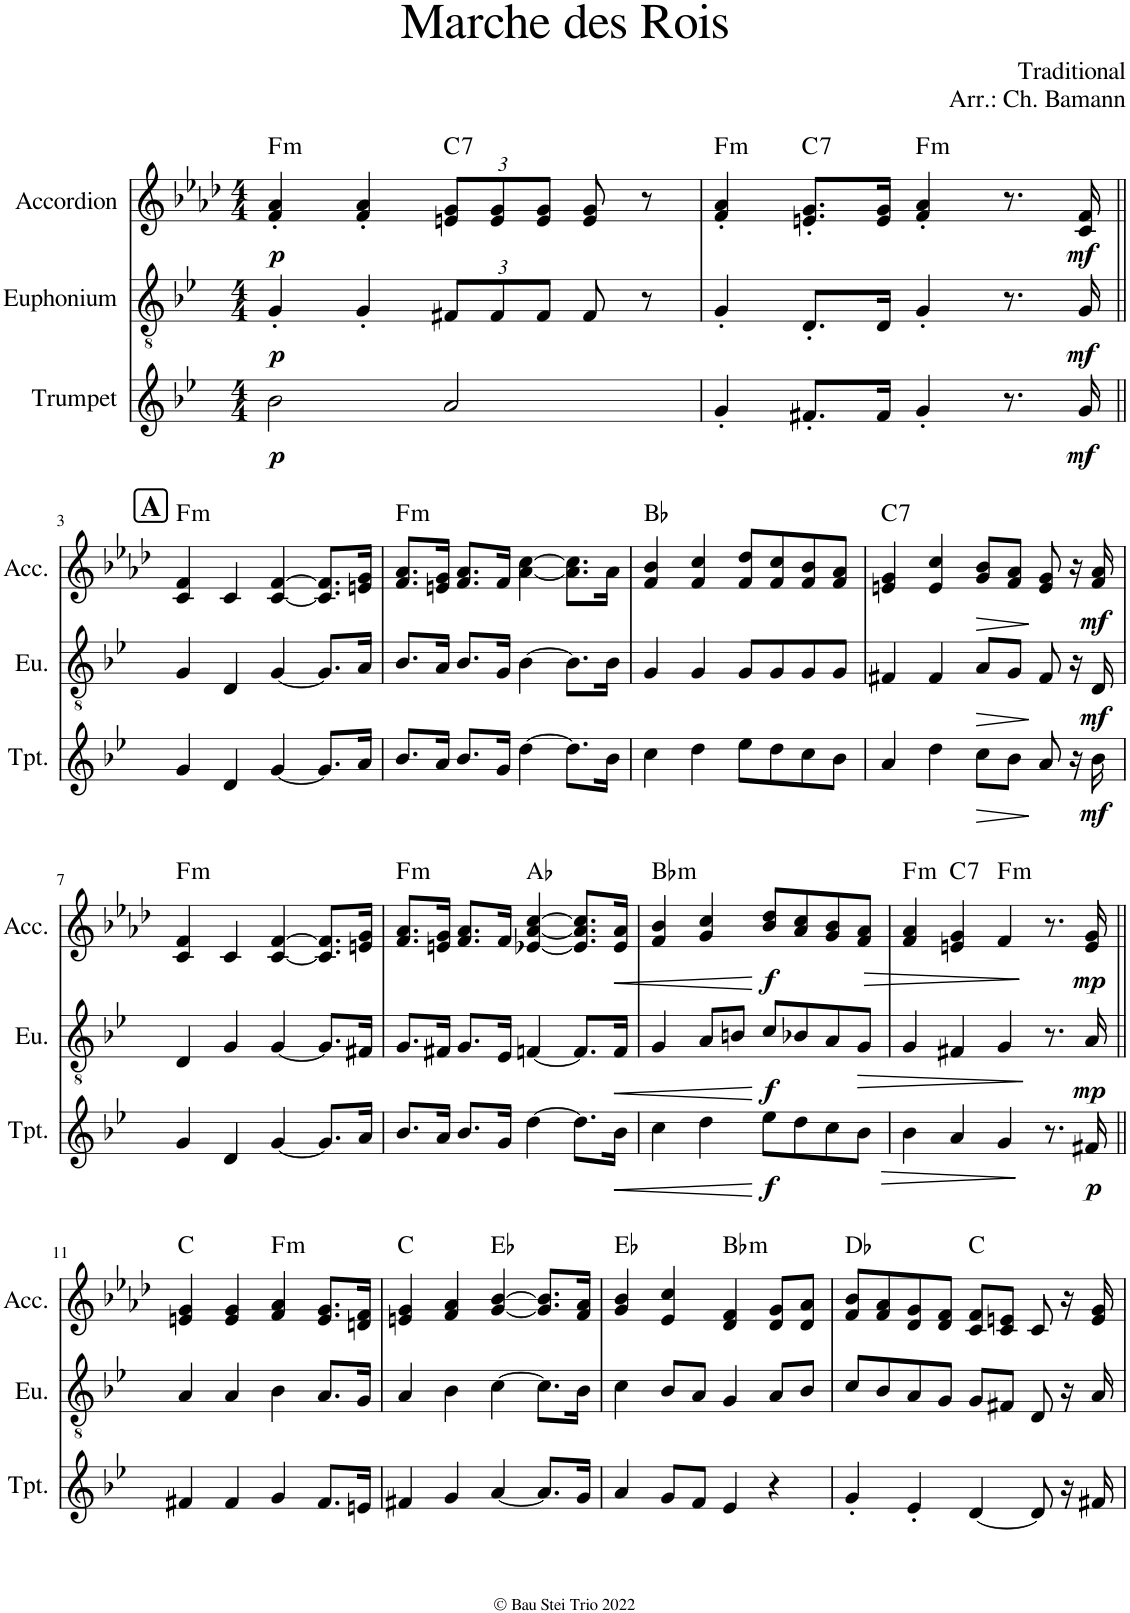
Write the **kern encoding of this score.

**kern	**dynam	**kern	**dynam	**kern	**dynam	**harte
*part3	*part3	*part2	*part2	*part1	*part1	*part1
*staff3	*staff3	*staff2	*staff2	*staff1	*staff1	*
*I"Trumpet	*	*I"Euphonium	*	*I"Accordion	*	*
*I'Tpt.	*	*I'Eu.	*	*I'Acc.	*	*
*clefG2	*	*clefGv2	*	*clefG2	*	*
*Trd1c2	*	*Trd1c2	*	*	*	*
*k[b-e-]	*	*k[b-e-]	*	*k[b-e-a-d-]	*	*
*M4/4	*	*M4/4	*	*M4/4	*	*
=1	=1	=1	=1	=1	=1	=1
!	!LO:DY:b	!	!LO:DY:b	!	!LO:DY:b	!LO:H:kt=m
2b-\	p	4G'/	p	4f/' 4a-/'	p	F:min
.	.	4G'/	.	4f/' 4a-/'	.	.
*	*	*Xbrackettup	*	*Xbrackettup	*	*
!	!	!	!	!	!	!LO:H:kt=7
2a/	.	12F#X/L	.	12en/ 12g/L	.	C:7
.	.	12F#/	.	12e/ 12g/	.	.
.	.	12F#/J	.	12e/ 12g/J	.	.
.	.	8F#/	.	8e/ 8g/	.	.
.	.	8r	.	8r	.	.
=2	=2	=2	=2	=2	=2	=2
!	!	!	!	!	!	!LO:H:kt=m
4g'/	.	4G'/	.	4f/' 4a-/'	.	F:min
!	!	!	!	!	!	!LO:H:kt=7
8.f#X'/L	.	8.D'/L	.	8.en/' 8.g/'L	.	C:7
16f#/Jk	.	16D/Jk	.	16e/ 16g/Jk	.	.
!	!	!	!	!	!	!LO:H:kt=m
4g'/	.	4G'/	.	4f/' 4a-/'	.	F:min
8.r	.	8.r	.	8.r	.	.
!	!LO:DY:b	!	!LO:DY:b	!	!LO:DY:b	!
16g/	mf	16G/	mf	16c/ 16f/	mf	.
!!LO:LB:g=z
!!LO:REH:place=s1:a:B:cj:fs=14:t=A
=3||	=3||	=3||	=3||	=3||	=3||	=3||
!	!	!	!	!	!	!LO:H:kt=m
4g/	.	4G/	.	4c/ 4f/	.	F:min
4d/	.	4D/	.	4c/	.	.
[4g/	.	[4G/	.	[4c/ [4f/	.	.
8.g/L]	.	8.G/L]	.	8.c/] 8.f/]L	.	.
16a/Jk	.	16A/Jk	.	16en/ 16g/Jk	.	.
=4	=4	=4	=4	=4	=4	=4
!	!	!	!	!	!	!LO:H:kt=m
8.b-/L	.	8.B-/L	.	8.f/ 8.a-/L	.	F:min
16a/Jk	.	16A/Jk	.	16en/ 16g/Jk	.	.
8.b-/L	.	8.B-/L	.	8.f/ 8.a-/L	.	.
16g/Jk	.	16G/Jk	.	16f/Jk	.	.
[4dd\	.	[4B-\	.	[4a-\ [4cc\	.	.
8.dd\L]	.	8.B-\L]	.	8.a-\] 8.cc\]L	.	.
16b-\Jk	.	16B-\Jk	.	16a-\Jk	.	.
=5	=5	=5	=5	=5	=5	=5
4cc\	.	4G/	.	4f/ 4b-/	.	Bb:maj
4dd\	.	4G/	.	4f/ 4cc/	.	.
8ee-\L	.	8G/L	.	8f/ 8dd-/L	.	.
8dd\	.	8G/	.	8f/ 8cc/	.	.
8cc\	.	8G/	.	8f/ 8b-/	.	.
8b-\J	.	8G/J	.	8f/ 8a-/J	.	.
=6	=6	=6	=6	=6	=6	=6
!	!	!	!	!	!	!LO:H:kt=7
4a/	.	4F#X/	.	4en/ 4g/	.	C:7
4dd\	.	4F#/	.	4e/ 4cc/	.	.
!	!LO:HP:b	!	!LO:HP:b	!	!LO:HP:b	!
8cc\L	>	8A/L	>	8g/ 8b-/L	>	.
8b-\J	.	8G/J	.	8f/ 8a-/J	.	.
8a/	]	8F#/	]	8e/ 8g/	]	.
16r	.	16r	.	16r	.	.
!	!LO:DY:b	!	!LO:DY:b	!	!LO:DY:b	!
16b-\	mf	16D/	mf	16f/ 16a-/	mf	.
!!LO:LB:g=z
=7	=7	=7	=7	=7	=7	=7
!	!	!	!	!	!	!LO:H:kt=m
4g/	.	4D/	.	4c/ 4f/	.	F:min
4d/	.	4G/	.	4c/	.	.
[4g/	.	[4G/	.	[4c/ [4f/	.	.
8.g/L]	.	8.G/L]	.	8.c/] 8.f/]L	.	.
16a/Jk	.	16F#X/Jk	.	16en/ 16g/Jk	.	.
=8	=8	=8	=8	=8	=8	=8
!	!	!	!	!	!	!LO:H:kt=m
8.b-/L	.	8.G/L	.	8.f/ 8.a-/L	.	F:min
16a/Jk	.	16F#X/Jk	.	16en/ 16g/Jk	.	.
8.b-/L	.	8.G/L	.	8.f/ 8.a-/L	.	.
16g/Jk	.	16E-/Jk	.	16f/Jk	.	.
[4dd\	.	[4Fn/	.	[4e-X/ [4a-/ [4cc/	.	Ab:maj
8.dd\L]	.	8.F/L]	.	8.e-/] 8.a-/] 8.cc/]L	.	.
!	!LO:HP:b	!	!LO:HP:b	!	!LO:HP:b	!
16b-\Jk	<	16F/Jk	<	16e-/ 16a-/Jk	<	.
=9	=9	=9	=9	=9	=9	=9
!	!	!	!	!	!	!LO:H:kt=m
4cc\	.	4G/	.	4f/ 4b-/	.	Bb:min
4dd\	.	8A/L	.	4g/ 4cc/	.	.
.	.	8Bn/J	.	.	.	.
!	!LO:DY:n=1:b	!	!LO:DY:n=1:b	!	!LO:DY:n=1:b	!
8ee-\L	[ f	8c/L	[ f	8b-/ 8dd-/L	[ f	.
8dd\	.	8B-X/	.	8a-/ 8cc/	.	.
8cc\	.	8A/	.	8g/ 8b-/	.	.
!	!LO:HP:b	!	!LO:HP:b	!	!LO:HP:b	!
8b-\J	>	8G/J	>	8f/ 8a-/J	>	.
=10	=10	=10	=10	=10	=10	=10
!	!	!	!	!	!	!LO:H:kt=m
4b-\	.	4G/	.	4f/ 4a-/	.	F:min
!	!	!	!	!	!	!LO:H:kt=7
4a/	.	4F#X/	.	4en/ 4g/	.	C:7
!	!	!	!	!	!	!LO:H:kt=m
4g/	.	4G/	.	4f/	.	F:min
8.r	]	8.r	]	8.r	]	.
!	!LO:DY:b	!	!LO:DY:b	!	!LO:DY:b	!
16f#X/	p	16A/	mp	16e/ 16g/	mp	.
!!LO:LB:g=z
=11||	=11||	=11||	=11||	=11||	=11||	=11||
4f#X/	.	4A/	.	4en/ 4g/	.	C:maj
4f#/	.	4A/	.	4e/ 4g/	.	.
!	!	!	!	!	!	!LO:H:kt=m
4g/	.	4B-\	.	4f/ 4a-/	.	F:min
8.f#/L	.	8.A/L	.	8.e/ 8.g/L	.	.
16en/Jk	.	16G/Jk	.	16dn/ 16f/Jk	.	.
=12	=12	=12	=12	=12	=12	=12
4f#X/	.	4A/	.	4en/ 4g/	.	C:maj
4g/	.	4B-\	.	4f/ 4a-/	.	.
[4a/	.	[4c\	.	[4g/ [4b-/	.	Eb:maj
8.a/L]	.	8.c\L]	.	8.g/] 8.b-/]L	.	.
16g/Jk	.	16B-\Jk	.	16f/ 16a-/Jk	.	.
=13	=13	=13	=13	=13	=13	=13
4a/	.	4c\	.	4g/ 4b-/	.	Eb:maj
8g/L	.	8B-/L	.	4e-/ 4cc/	.	.
8f/J	.	8A/J	.	.	.	.
!	!	!	!	!	!	!LO:H:kt=m
4e-/	.	4G/	.	4d-/ 4f/	.	Bb:min
4r	.	8A/L	.	8d-/ 8g/L	.	.
.	.	8B-/J	.	8d-/ 8a-/J	.	.
=14	=14	=14	=14	=14	=14	=14
4g'/	.	8c/L	.	8f/ 8b-/L	.	Db:maj
.	.	8B-/	.	8f/ 8a-/	.	.
4e-'/	.	8A/	.	8d-/ 8g/	.	.
.	.	8G/J	.	8d-/ 8f/J	.	.
[4d/	.	8G/L	.	8c/ 8f/L	.	C:maj
.	.	8F#X/J	.	8c/ 8en/J	.	.
8d/]	.	8D/	.	8c/	.	.
16r	.	16r	.	16r	.	.
16f#X/	.	16A/	.	16e/ 16g/	.	.
=	=	=	=	=	=	=
*-	*-	*-	*-	*-	*-	*-
